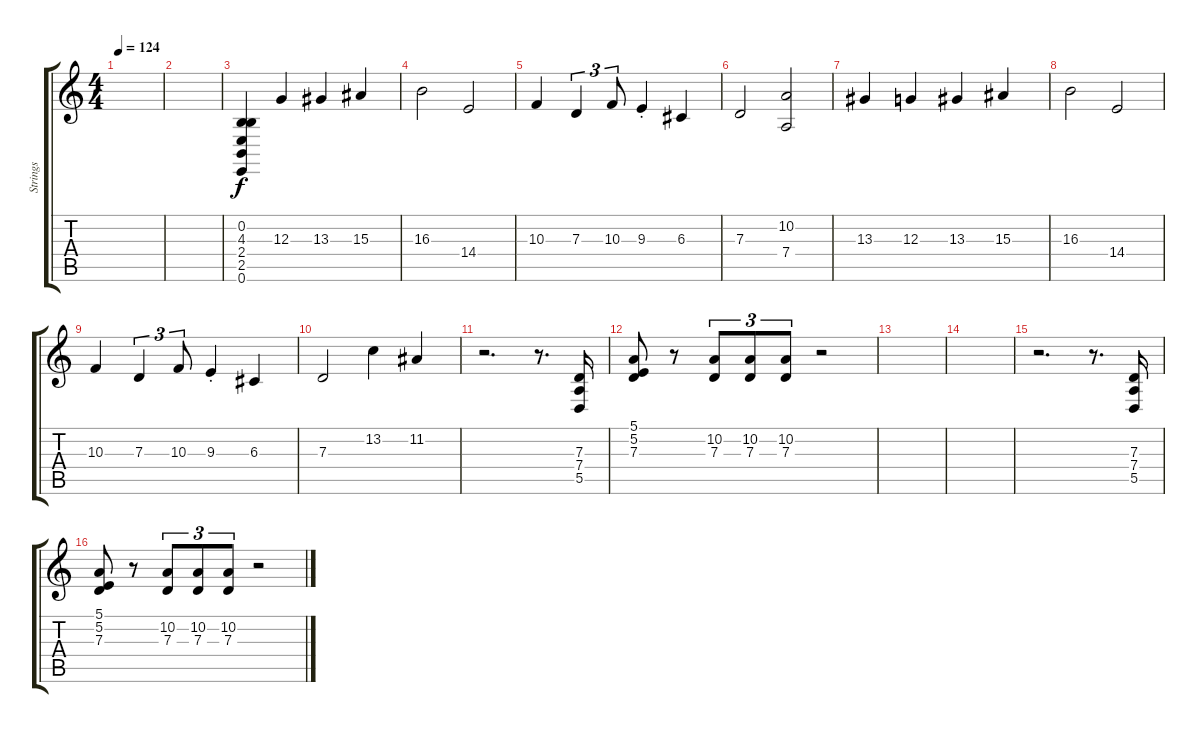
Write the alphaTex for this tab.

\track ("Strings" "Strings") {instrument stringensemble1}
\staff {score tabs}
\tuning (E4 B3 G3 D3 A2 E2) {hide}
\ts (4 4)
\tempo 124
\clef g2
\ks c
|
|
(0.2 4.3 2.4 2.5 0.6).4 12.3.4 13.3.4 15.3.4 |
16.3.2 14.4.2 |
10.3.4 7.3.4{tu (3 2)} 10.3.8{tu (3 2)} 9.3{st}.4 6.3.4 |
7.3.2 (10.2 7.4).2 |
13.3.4 12.3.4 13.3.4 15.3.4 |
16.3.2 14.4.2 |
10.3.4 7.3.4{tu (3 2)} 10.3.8{tu (3 2)} 9.3{st}.4 6.3.4 |
7.3.2 13.2.4 11.2.4 |
r.2{d} r.8{d} (7.3 7.4 5.5).16 |
(5.1 5.2 7.3).8 r.8 (10.2 7.3).8{tu (3 2)} (10.2 7.3).8{tu (3 2)} (10.2 7.3).8{tu (3 2)} r.2 |
|
|
r.2{d} r.8{d} (7.3 7.4 5.5).16 |
(5.1 5.2 7.3).8 r.8 (10.2 7.3).8{tu (3 2)} (10.2 7.3).8{tu (3 2)} (10.2 7.3).8{tu (3 2)} r.2
